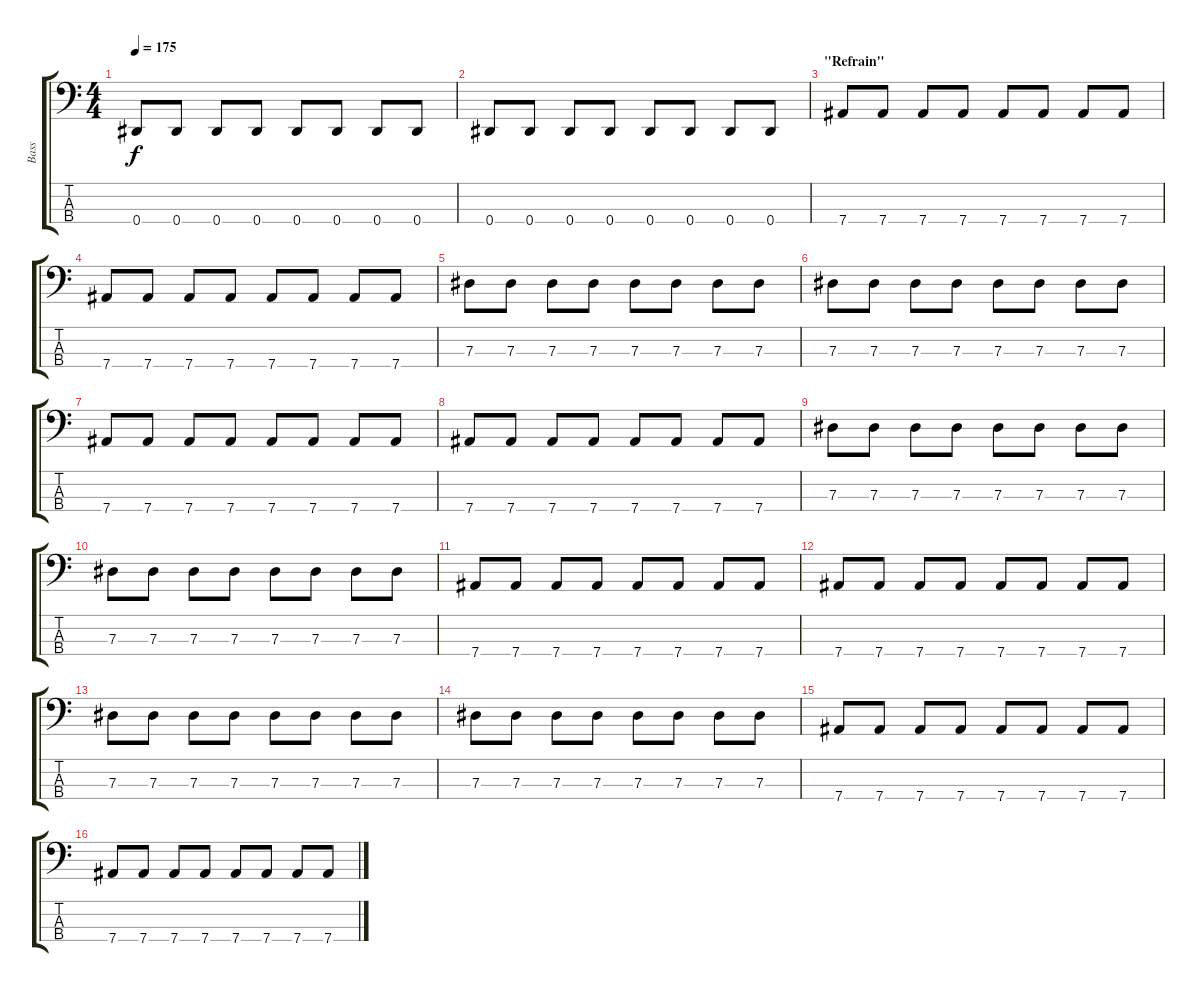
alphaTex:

\track ("Bass" "Bass") {instrument electricbassfinger}
\staff {score tabs}
\tuning (Gb2 Db2 Ab1 Eb1) {hide}
\ts (4 4)
\tempo 175
\clef f4
\ks c
0.4.8{dy f} 0.4.8 0.4.8 0.4.8 0.4.8 0.4.8 0.4.8 0.4.8 |
0.4.8 0.4.8 0.4.8 0.4.8 0.4.8 0.4.8 0.4.8 0.4.8 |
\section ("" "\"Refrain\"")
7.4.8 7.4.8 7.4.8 7.4.8 7.4.8 7.4.8 7.4.8 7.4.8 |
7.4.8 7.4.8 7.4.8 7.4.8 7.4.8 7.4.8 7.4.8 7.4.8 |
7.3.8 7.3.8 7.3.8 7.3.8 7.3.8 7.3.8 7.3.8 7.3.8 |
7.3.8 7.3.8 7.3.8 7.3.8 7.3.8 7.3.8 7.3.8 7.3.8 |
7.4.8 7.4.8 7.4.8 7.4.8 7.4.8 7.4.8 7.4.8 7.4.8 |
7.4.8 7.4.8 7.4.8 7.4.8 7.4.8 7.4.8 7.4.8 7.4.8 |
7.3.8 7.3.8 7.3.8 7.3.8 7.3.8 7.3.8 7.3.8 7.3.8 |
7.3.8 7.3.8 7.3.8 7.3.8 7.3.8 7.3.8 7.3.8 7.3.8 |
7.4.8 7.4.8 7.4.8 7.4.8 7.4.8 7.4.8 7.4.8 7.4.8 |
7.4.8 7.4.8 7.4.8 7.4.8 7.4.8 7.4.8 7.4.8 7.4.8 |
7.3.8 7.3.8 7.3.8 7.3.8 7.3.8 7.3.8 7.3.8 7.3.8 |
7.3.8 7.3.8 7.3.8 7.3.8 7.3.8 7.3.8 7.3.8 7.3.8 |
7.4.8 7.4.8 7.4.8 7.4.8 7.4.8 7.4.8 7.4.8 7.4.8 |
7.4.8 7.4.8 7.4.8 7.4.8 7.4.8 7.4.8 7.4.8 7.4.8
